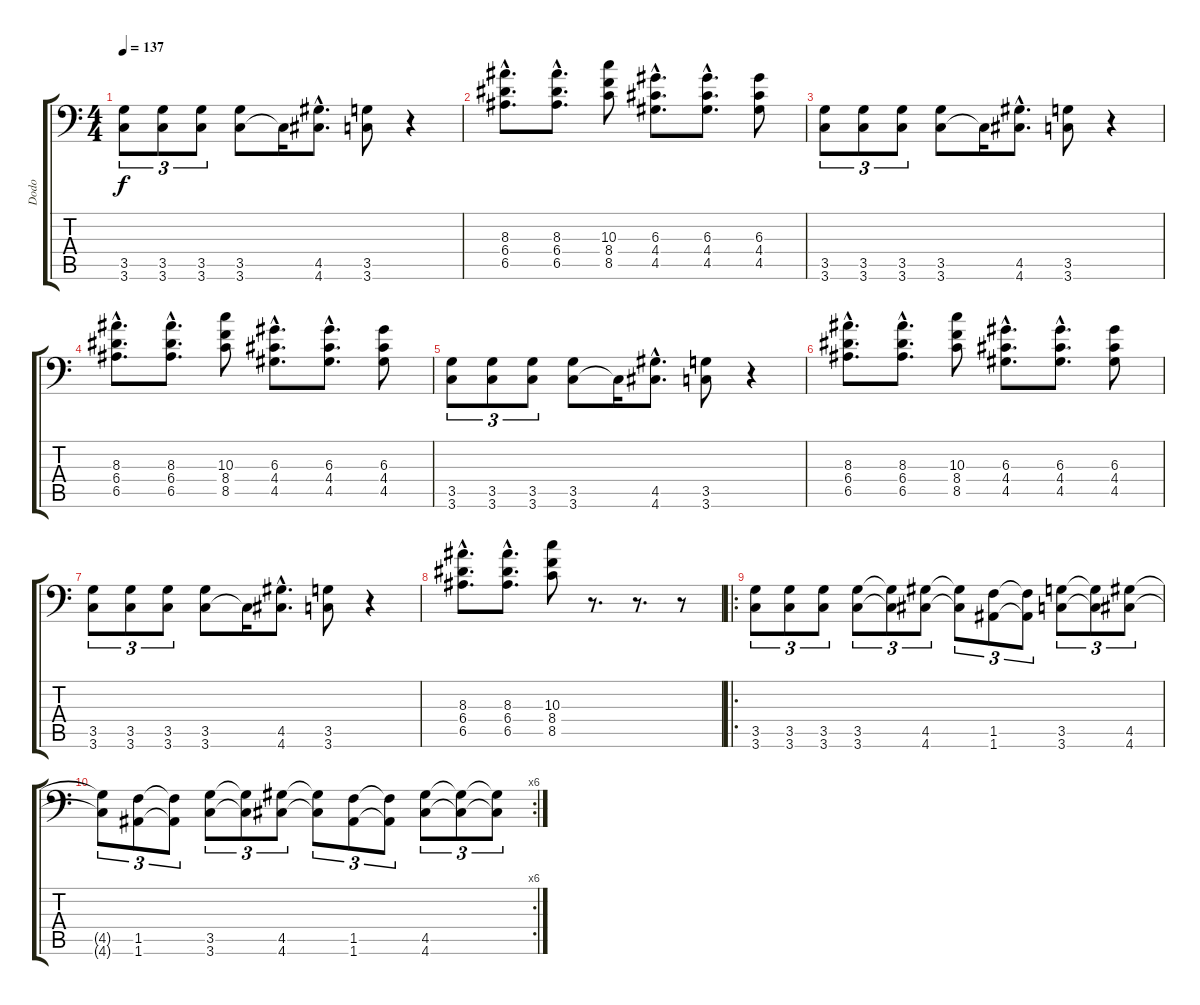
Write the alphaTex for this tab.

\track ("Dodo" "Dodo") {instrument distortionguitar}
\staff {score tabs}
\tuning (B3 G3 D3 A2 E2 A1) {hide}
\ts (4 4)
\tempo 137
\clef f4
\ks c
(3.5 3.6).8{tu (3 2) dy f} (3.5 3.6).8{tu (3 2)} (3.5 3.6).8{tu (3 2)} (3.5 3.6).8 3.6{t}.16 (4.5{hac} 4.6{hac}).8{d} (3.5 3.6).8 r.4 |
(8.3{hac} 6.4{hac} 6.5{hac}).8{d} (8.3{hac} 6.4{hac} 6.5{hac}).8{d} (10.3 8.4 8.5).8 (6.3{hac} 4.4{hac} 4.5{hac}).8{d} (6.3{hac} 4.4{hac} 4.5{hac}).8{d} (6.3 4.4 4.5).8 |
(3.5 3.6).8{tu (3 2)} (3.5 3.6).8{tu (3 2)} (3.5 3.6).8{tu (3 2)} (3.5 3.6).8 3.6{t}.16 (4.5{hac} 4.6{hac}).8{d} (3.5 3.6).8 r.4 |
(8.3{hac} 6.4{hac} 6.5{hac}).8{d} (8.3{hac} 6.4{hac} 6.5{hac}).8{d} (10.3 8.4 8.5).8 (6.3{hac} 4.4{hac} 4.5{hac}).8{d} (6.3{hac} 4.4{hac} 4.5{hac}).8{d} (6.3 4.4 4.5).8 |
(3.5 3.6).8{tu (3 2)} (3.5 3.6).8{tu (3 2)} (3.5 3.6).8{tu (3 2)} (3.5 3.6).8 3.6{t}.16 (4.5{hac} 4.6{hac}).8{d} (3.5 3.6).8 r.4 |
(8.3{hac} 6.4{hac} 6.5{hac}).8{d} (8.3{hac} 6.4{hac} 6.5{hac}).8{d} (10.3 8.4 8.5).8 (6.3{hac} 4.4{hac} 4.5{hac}).8{d} (6.3{hac} 4.4{hac} 4.5{hac}).8{d} (6.3 4.4 4.5).8 |
(3.5 3.6).8{tu (3 2)} (3.5 3.6).8{tu (3 2)} (3.5 3.6).8{tu (3 2)} (3.5 3.6).8 3.6{t}.16 (4.5{hac} 4.6{hac}).8{d} (3.5 3.6).8 r.4 |
(8.3{hac} 6.4{hac} 6.5{hac}).8{d} (8.3{hac} 6.4{hac} 6.5{hac}).8{d} (10.3 8.4 8.5).8 r.8{d} r.8{d} r.8 |
\ro
(3.5 3.6).8{tu (3 2)} (3.5 3.6).8{tu (3 2)} (3.5 3.6).8{tu (3 2)} (3.5 3.6).8{tu (3 2)} (3.5{t} 3.6{t}).8{tu (3 2)} (4.5 4.6).8{tu (3 2)} (4.5{t} 4.6{t}).8{tu (3 2)} (1.5 1.6).8{tu (3 2)} (1.5{t} 1.6{t}).8{tu (3 2)} (3.5 3.6).8{tu (3 2)} (3.5{t} 3.6{t}).8{tu (3 2)} (4.5 4.6).8{tu (3 2)} |
\rc 6
(4.5{t} 4.6{t}).8{tu (3 2)} (1.5 1.6).8{tu (3 2)} (1.5{t} 1.6{t}).8{tu (3 2)} (3.5 3.6).8{tu (3 2)} (3.5{t} 3.6{t}).8{tu (3 2)} (4.5 4.6).8{tu (3 2)} (4.5{t} 4.6{t}).8{tu (3 2)} (1.5 1.6).8{tu (3 2)} (1.5{t} 1.6{t}).8{tu (3 2)} (4.5 4.6).8{tu (3 2)} (4.5{t} 4.6{t}).8{tu (3 2)} (4.5{t} 4.6{t}).8{tu (3 2)}
